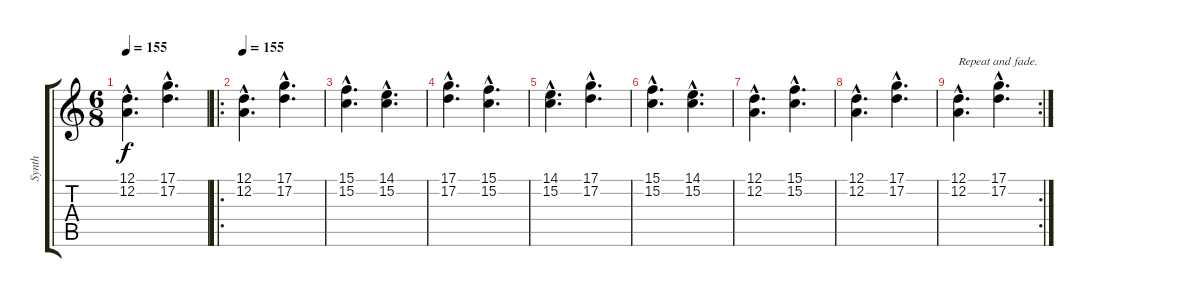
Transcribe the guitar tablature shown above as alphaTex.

\track ("Synth" "Synth") {instrument pizzicatostrings}
\staff {score tabs}
\tuning (D4 A3 F3 C3 G2 D2) {hide}
\ts (6 8)
\tempo 155
\clef g2
\ks c
(12.1{hac} 12.2{hac}).4{d dy f} (17.1{hac} 17.2{hac}).4{d} |
\ro
\tempo 155
(12.1{hac} 12.2{hac}).4{d} (17.1{hac} 17.2{hac}).4{d} |
(15.1{hac} 15.2{hac}).4{d} (14.1{hac} 15.2{hac}).4{d} |
(17.1{hac} 17.2{hac}).4{d} (15.1{hac} 15.2{hac}).4{d} |
(14.1{hac} 15.2{hac}).4{d} (17.1{hac} 17.2{hac}).4{d} |
(15.1{hac} 15.2{hac}).4{d} (14.1{hac} 15.2{hac}).4{d} |
(12.1{hac} 12.2{hac}).4{d} (15.1{hac} 15.2{hac}).4{d} |
(12.1{hac} 12.2{hac}).4{d} (17.1{hac} 17.2{hac}).4{d} |
\rc 2
(12.1{hac} 12.2{hac}).4{d txt "Repeat and fade."} (17.1{hac} 17.2{hac}).4{d}
